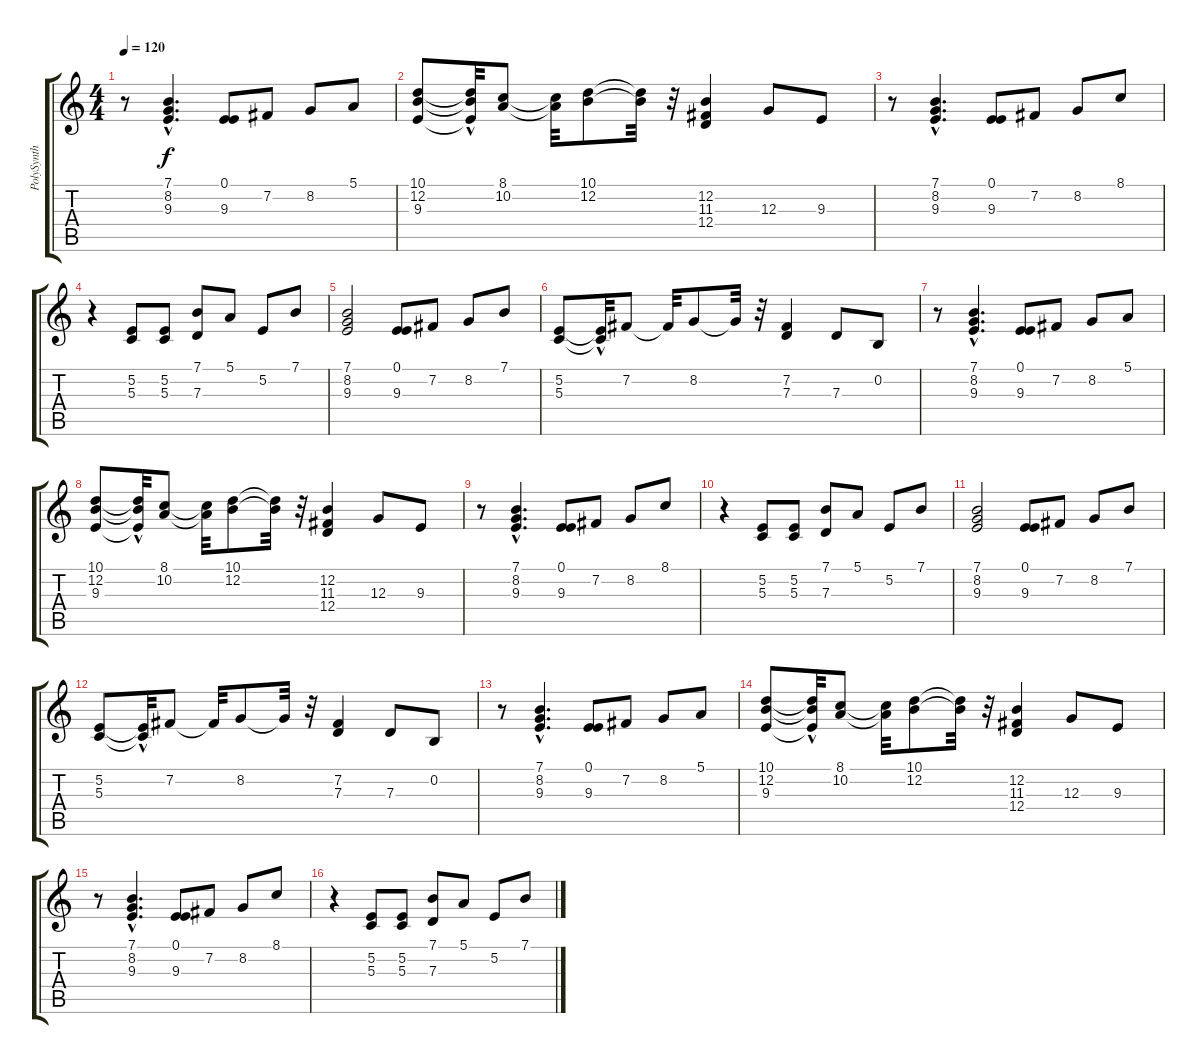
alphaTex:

\track ("PolySynth" "PolySynth") {instrument fx4atmosphere}
\staff {score tabs}
\tuning (E4 B3 G3 D3 A2 E2) {hide}
\ts (4 4)
\tempo 120
\clef g2
\ks c
r.8{dy f} (7.1{hac} 8.2{hac} 9.3{hac}).4{d} (0.1 9.3).8 7.2.8 8.2.8 5.1.8 |
(10.1 12.2 9.3).8 (10.1{t} 12.2{t} 9.3{hac t}).32 (8.1 10.2).8 (8.1{t} 10.2{t}).32 (10.1 12.2).8 (10.1{t} 12.2{t}).32 r.32 (12.2 11.3 12.4).4 12.3.8 9.3.8 |
r.8 (7.1{hac} 8.2{hac} 9.3{hac}).4{d} (0.1 9.3).8 7.2.8 8.2.8 8.1.8 |
r.4 (5.2 5.3).8 (5.2 5.3).8 (7.1 7.3).8 5.1.8 5.2.8 7.1.8 |
(7.1 8.2 9.3).2 (0.1 9.3).8 7.2.8 8.2.8 7.1.8 |
(5.2 5.3).8 (5.2{t} 5.3{hac t}).32 7.2.8 7.2{t}.32 8.2.8 8.2{t}.32 r.32 (7.2 7.3).4 7.3.8 0.2.8 |
r.8 (7.1{hac} 8.2{hac} 9.3{hac}).4{d} (0.1 9.3).8 7.2.8 8.2.8 5.1.8 |
(10.1 12.2 9.3).8 (10.1{t} 12.2{t} 9.3{hac t}).32 (8.1 10.2).8 (8.1{t} 10.2{t}).32 (10.1 12.2).8 (10.1{t} 12.2{t}).32 r.32 (12.2 11.3 12.4).4 12.3.8 9.3.8 |
r.8 (7.1{hac} 8.2{hac} 9.3{hac}).4{d} (0.1 9.3).8 7.2.8 8.2.8 8.1.8 |
r.4 (5.2 5.3).8 (5.2 5.3).8 (7.1 7.3).8 5.1.8 5.2.8 7.1.8 |
(7.1 8.2 9.3).2 (0.1 9.3).8 7.2.8 8.2.8 7.1.8 |
(5.2 5.3).8 (5.2{t} 5.3{hac t}).32 7.2.8 7.2{t}.32 8.2.8 8.2{t}.32 r.32 (7.2 7.3).4 7.3.8 0.2.8 |
r.8 (7.1{hac} 8.2{hac} 9.3{hac}).4{d} (0.1 9.3).8 7.2.8 8.2.8 5.1.8 |
(10.1 12.2 9.3).8 (10.1{t} 12.2{t} 9.3{hac t}).32 (8.1 10.2).8 (8.1{t} 10.2{t}).32 (10.1 12.2).8 (10.1{t} 12.2{t}).32 r.32 (12.2 11.3 12.4).4 12.3.8 9.3.8 |
r.8 (7.1{hac} 8.2{hac} 9.3{hac}).4{d} (0.1 9.3).8 7.2.8 8.2.8 8.1.8 |
r.4 (5.2 5.3).8 (5.2 5.3).8 (7.1 7.3).8 5.1.8 5.2.8 7.1.8
